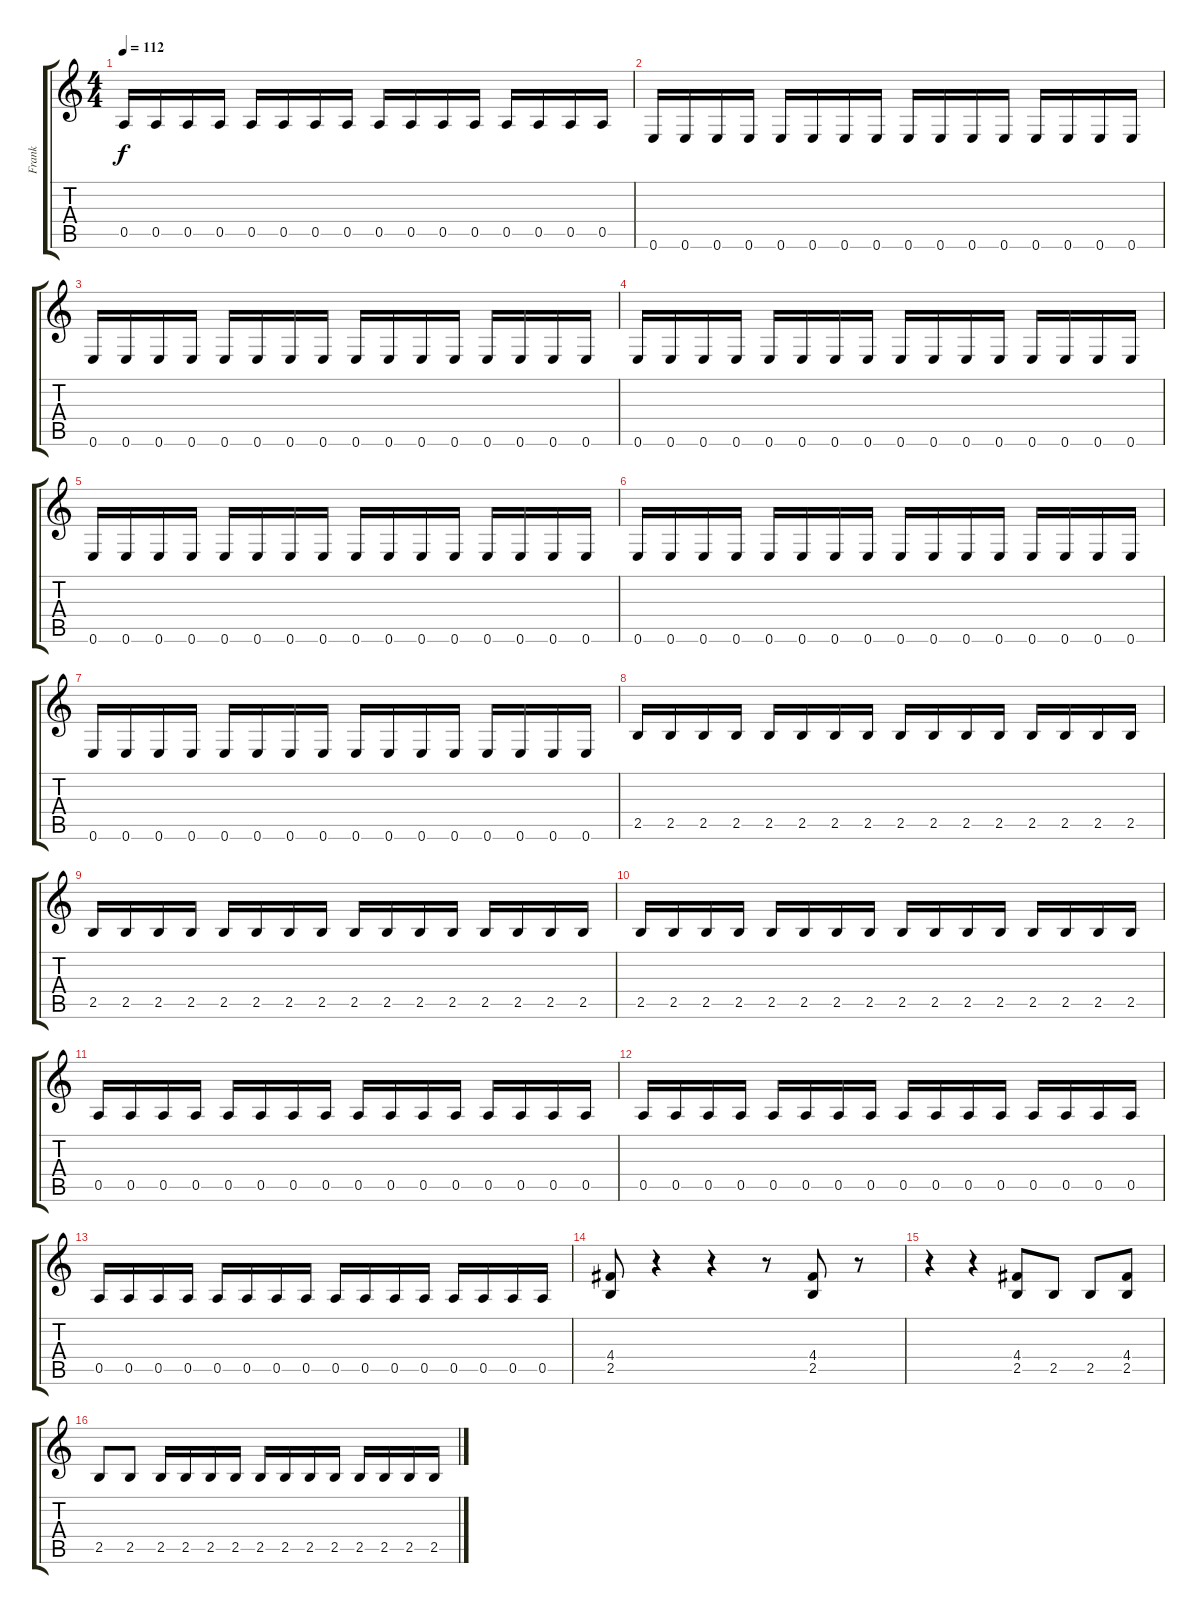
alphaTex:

\track ("Frank" "Frank") {instrument distortionguitar}
\staff {score tabs}
\tuning (E4 B3 G3 D3 A2 E2) {hide}
\ts (4 4)
\tempo 112
\clef g2
\ks c
0.5.16{dy f} 0.5.16 0.5.16 0.5.16 0.5.16 0.5.16 0.5.16 0.5.16 0.5.16 0.5.16 0.5.16 0.5.16 0.5.16 0.5.16 0.5.16 0.5.16 |
0.6.16 0.6.16 0.6.16 0.6.16 0.6.16 0.6.16 0.6.16 0.6.16 0.6.16 0.6.16 0.6.16 0.6.16 0.6.16 0.6.16 0.6.16 0.6.16 |
0.6.16 0.6.16 0.6.16 0.6.16 0.6.16 0.6.16 0.6.16 0.6.16 0.6.16 0.6.16 0.6.16 0.6.16 0.6.16 0.6.16 0.6.16 0.6.16 |
0.6.16 0.6.16 0.6.16 0.6.16 0.6.16 0.6.16 0.6.16 0.6.16 0.6.16 0.6.16 0.6.16 0.6.16 0.6.16 0.6.16 0.6.16 0.6.16 |
0.6.16 0.6.16 0.6.16 0.6.16 0.6.16 0.6.16 0.6.16 0.6.16 0.6.16 0.6.16 0.6.16 0.6.16 0.6.16 0.6.16 0.6.16 0.6.16 |
0.6.16 0.6.16 0.6.16 0.6.16 0.6.16 0.6.16 0.6.16 0.6.16 0.6.16 0.6.16 0.6.16 0.6.16 0.6.16 0.6.16 0.6.16 0.6.16 |
0.6.16 0.6.16 0.6.16 0.6.16 0.6.16 0.6.16 0.6.16 0.6.16 0.6.16 0.6.16 0.6.16 0.6.16 0.6.16 0.6.16 0.6.16 0.6.16 |
2.5.16 2.5.16 2.5.16 2.5.16 2.5.16 2.5.16 2.5.16 2.5.16 2.5.16 2.5.16 2.5.16 2.5.16 2.5.16 2.5.16 2.5.16 2.5.16 |
2.5.16 2.5.16 2.5.16 2.5.16 2.5.16 2.5.16 2.5.16 2.5.16 2.5.16 2.5.16 2.5.16 2.5.16 2.5.16 2.5.16 2.5.16 2.5.16 |
2.5.16 2.5.16 2.5.16 2.5.16 2.5.16 2.5.16 2.5.16 2.5.16 2.5.16 2.5.16 2.5.16 2.5.16 2.5.16 2.5.16 2.5.16 2.5.16 |
0.5.16 0.5.16 0.5.16 0.5.16 0.5.16 0.5.16 0.5.16 0.5.16 0.5.16 0.5.16 0.5.16 0.5.16 0.5.16 0.5.16 0.5.16 0.5.16 |
0.5.16 0.5.16 0.5.16 0.5.16 0.5.16 0.5.16 0.5.16 0.5.16 0.5.16 0.5.16 0.5.16 0.5.16 0.5.16 0.5.16 0.5.16 0.5.16 |
0.5.16 0.5.16 0.5.16 0.5.16 0.5.16 0.5.16 0.5.16 0.5.16 0.5.16 0.5.16 0.5.16 0.5.16 0.5.16 0.5.16 0.5.16 0.5.16 |
(4.4 2.5).8 r.4 r.4 r.8 (4.4 2.5).8 r.8 |
r.4 r.4 (4.4 2.5).8 2.5.8 2.5.8 (4.4 2.5).8 |
2.5.8 2.5.8 2.5.16 2.5.16 2.5.16 2.5.16 2.5.16 2.5.16 2.5.16 2.5.16 2.5.16 2.5.16 2.5.16 2.5.16
